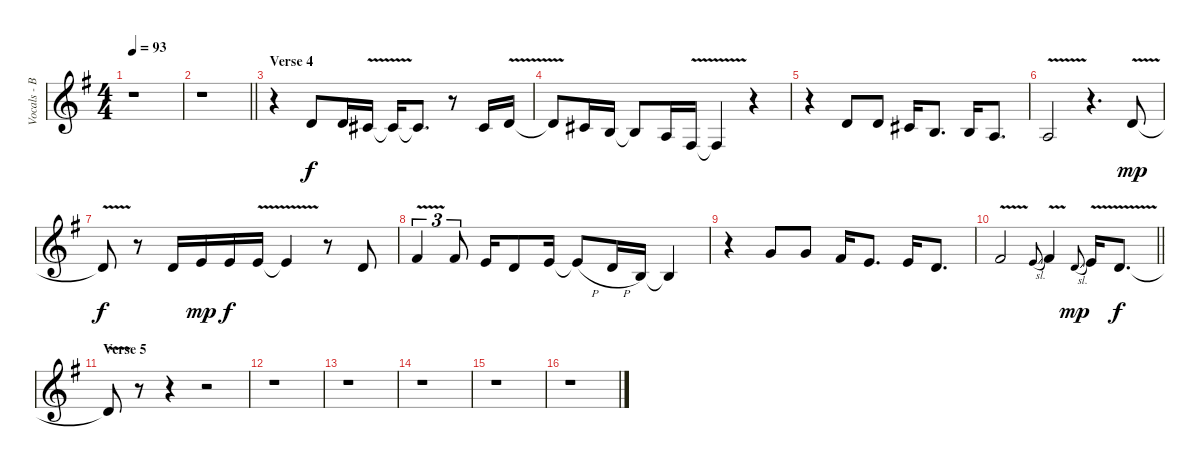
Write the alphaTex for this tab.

\track ("Vocals - Bob Catley" "Vocals - B") {instrument frenchhorn}
\staff {score}
\tuning (E4 B3 G3 D3 A2 E2) {hide}
\ts (4 4)
\tempo 93
\clef g2
\ks eminor
r.1{dy f} |
\barLineRight lightlight
r.1 |
\section ("" "Verse 4")
r.4{balance 9 instrument mutedtrumpet} 3.2.8 3.2.16 2.2{v}.16 2.2{t}.16 2.2{t}.8{d} r.8 2.2.16 3.2{v}.16 |
3.2{t}.8 2.2.16 0.2.16 0.2{t}.8 2.3.16 4.4{v}.16 4.4{t}.4 r.4 |
r.4 3.2.8 3.2.8 2.2.16 0.2.8{d} 0.2.16 2.3.8{d} |
2.3{v}.2 r.4{d} 3.2{v}.8{dy mp} |
3.2{v t}.8{dy f} r.8 3.2.16 0.1.16{dy mp} 0.1.16{dy f} 0.1{v}.16 0.1{t}.4 r.8 3.2.8 |
2.1{v}.4{tu (3 2)} 2.1.8{tu (3 2)} 0.1.16 3.2.8 5.2.16 5.2{h t}.8 3.2{h}.16 0.2.16 0.2{t}.4 |
r.4 3.1.8 3.1.8 2.1.16 0.1.8{d} 0.1.16 3.2.8{d} |
\barLineRight lightlight
2.1{v}.2 0.1{sl}.8{gr onbeat} 2.1{v}.4 3.2{sl}.8{gr onbeat dy mp} 5.2{v}.16 3.2{v}.8{d dy f} |
\section ("" "Verse 5")
3.2{t}.8 r.8 r.4 r.2 |
r.1 |
r.1 |
r.1 |
r.1 |
r.1
